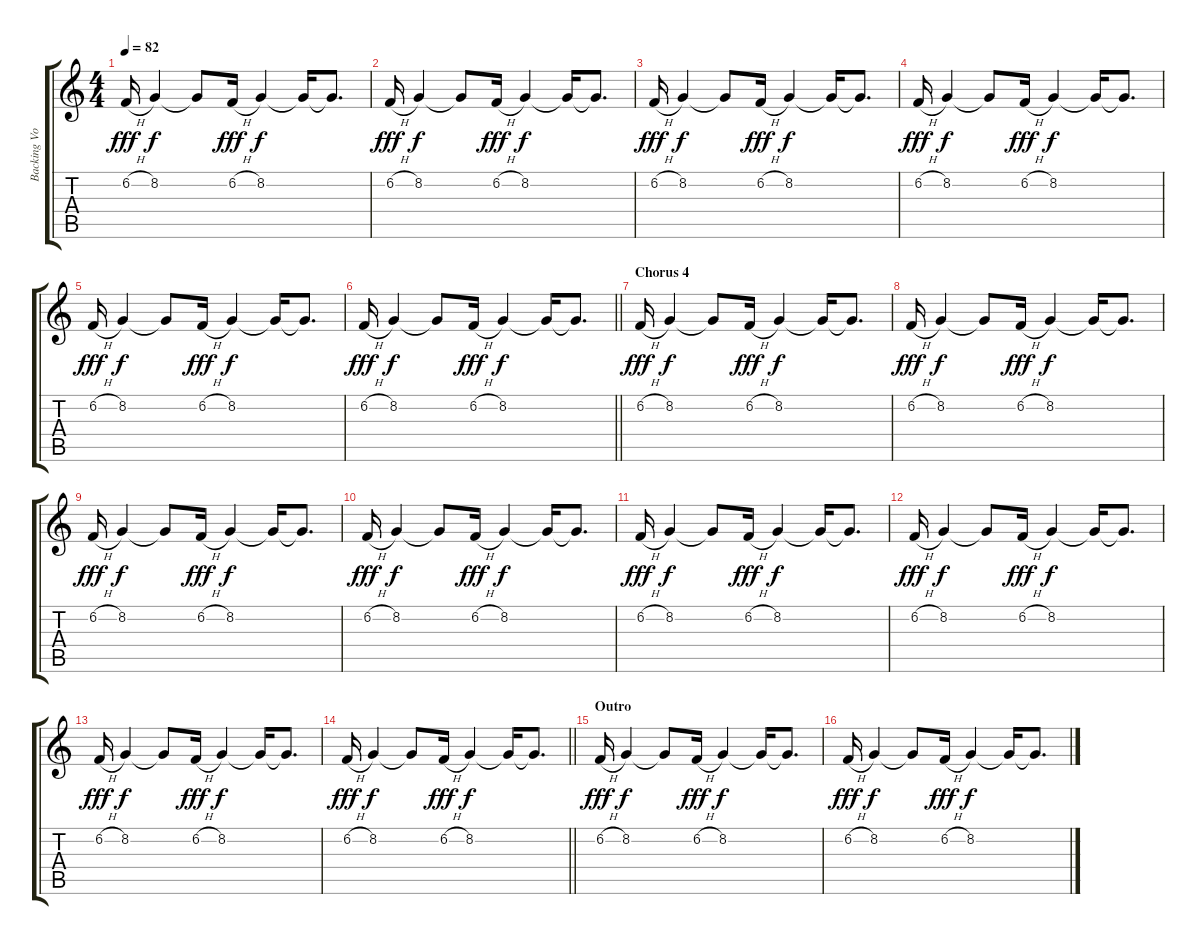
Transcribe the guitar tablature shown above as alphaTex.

\track ("Backing Vocals" "Backing Vo") {instrument lead6voice}
\staff {score tabs}
\tuning (E4 B3 G3 D3 A2 E2) {hide}
\ts (4 4)
\tempo 82
\clef g2
\ks c
6.2{h}.16{dy fff} 8.2.4{dy f} 8.2{t}.8 6.2{h}.16{dy fff} 8.2.4{dy f} 8.2{t}.16 8.2{t}.8{d} |
6.2{h}.16{dy fff} 8.2.4{dy f} 8.2{t}.8 6.2{h}.16{dy fff} 8.2.4{dy f} 8.2{t}.16 8.2{t}.8{d} |
6.2{h}.16{dy fff} 8.2.4{dy f} 8.2{t}.8 6.2{h}.16{dy fff} 8.2.4{dy f} 8.2{t}.16 8.2{t}.8{d} |
6.2{h}.16{dy fff} 8.2.4{dy f} 8.2{t}.8 6.2{h}.16{dy fff} 8.2.4{dy f} 8.2{t}.16 8.2{t}.8{d} |
6.2{h}.16{dy fff} 8.2.4{dy f} 8.2{t}.8 6.2{h}.16{dy fff} 8.2.4{dy f} 8.2{t}.16 8.2{t}.8{d} |
\barLineRight lightlight
6.2{h}.16{dy fff} 8.2.4{dy f} 8.2{t}.8 6.2{h}.16{dy fff} 8.2.4{dy f} 8.2{t}.16 8.2{t}.8{d} |
\section ("" "Chorus 4")
6.2{h}.16{dy fff} 8.2.4{dy f} 8.2{t}.8 6.2{h}.16{dy fff} 8.2.4{dy f} 8.2{t}.16 8.2{t}.8{d} |
6.2{h}.16{dy fff} 8.2.4{dy f} 8.2{t}.8 6.2{h}.16{dy fff} 8.2.4{dy f} 8.2{t}.16 8.2{t}.8{d} |
6.2{h}.16{dy fff} 8.2.4{dy f} 8.2{t}.8 6.2{h}.16{dy fff} 8.2.4{dy f} 8.2{t}.16 8.2{t}.8{d} |
6.2{h}.16{dy fff} 8.2.4{dy f} 8.2{t}.8 6.2{h}.16{dy fff} 8.2.4{dy f} 8.2{t}.16 8.2{t}.8{d} |
6.2{h}.16{dy fff} 8.2.4{dy f} 8.2{t}.8 6.2{h}.16{dy fff} 8.2.4{dy f} 8.2{t}.16 8.2{t}.8{d} |
6.2{h}.16{dy fff} 8.2.4{dy f} 8.2{t}.8 6.2{h}.16{dy fff} 8.2.4{dy f} 8.2{t}.16 8.2{t}.8{d} |
6.2{h}.16{dy fff} 8.2.4{dy f} 8.2{t}.8 6.2{h}.16{dy fff} 8.2.4{dy f} 8.2{t}.16 8.2{t}.8{d} |
\barLineRight lightlight
6.2{h}.16{dy fff} 8.2.4{dy f} 8.2{t}.8 6.2{h}.16{dy fff} 8.2.4{dy f} 8.2{t}.16 8.2{t}.8{d} |
\section ("" "Outro")
6.2{h}.16{dy fff} 8.2.4{dy f} 8.2{t}.8 6.2{h}.16{dy fff} 8.2.4{dy f} 8.2{t}.16 8.2{t}.8{d} |
6.2{h}.16{dy fff} 8.2.4{dy f} 8.2{t}.8 6.2{h}.16{dy fff} 8.2.4{dy f} 8.2{t}.16 8.2{t}.8{d}
